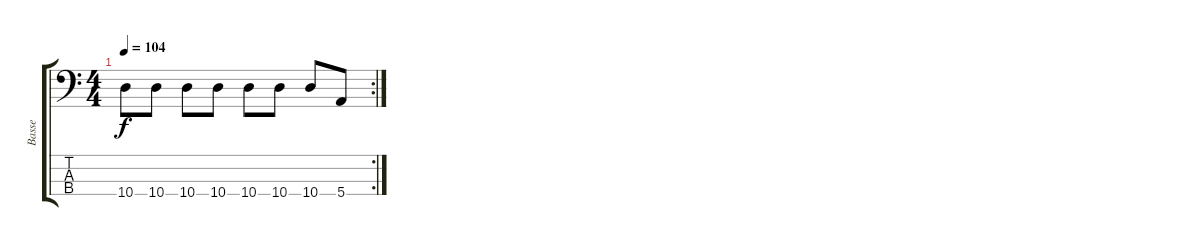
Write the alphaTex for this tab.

\track ("Basse" "Basse") {instrument electricbasspick}
\staff {score tabs}
\tuning (G2 D2 A1 E1) {hide}
\rc 2
\ts (4 4)
\tempo 104
\clef f4
\ks c
10.4.8{dy f} 10.4.8 10.4.8 10.4.8 10.4.8 10.4.8 10.4.8 5.4.8
